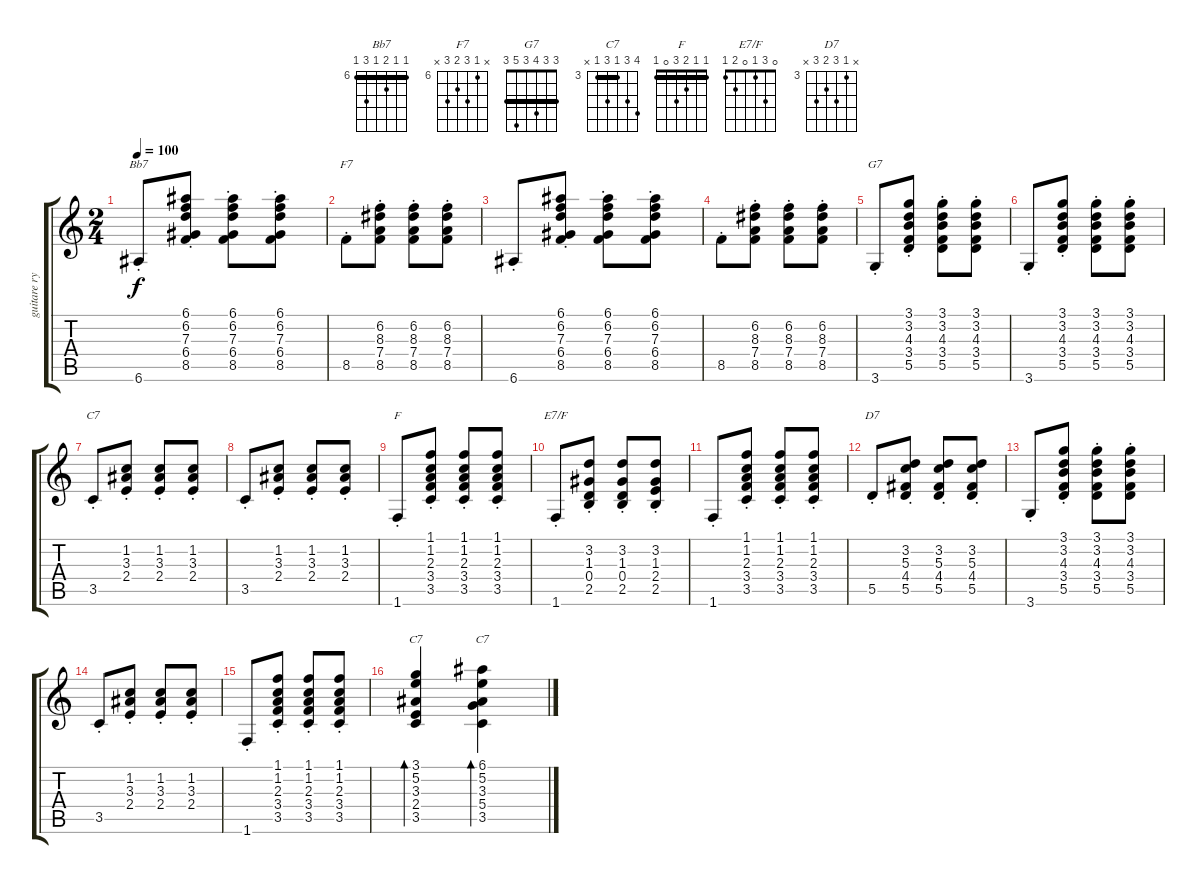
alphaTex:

\track ("guitare rythmique" "guitare ry") {instrument acousticguitarsteel}
\staff {score tabs}
\tuning (E4 B3 G3 D3 A2 E2) {hide}
\chord ("Bb7" 6 6 7 6 8 6) {firstfret 6 barre 6}
\chord ("F7" x 6 8 7 8 x) {firstfret 6}
\chord ("G7" 3 3 4 3 5 3) {barre 3}
\chord ("C7" x 1 3 2 3 x)
\chord ("F" 1 1 2 3 0 1) {barre 1}
\chord ("E7/F" 0 3 1 0 2 1)
\chord ("D7" x 3 5 4 5 x) {firstfret 3}
\chord ("C7" 3 5 3 2 3 x) {barre 3}
\chord ("C7" 6 5 3 5 3 x) {firstfret 3 barre 3}
\ts (2 4)
\tempo 100
\clef g2
\ks c
6.6{st}.8{ch "Bb7" dy f} (6.1{st} 6.2{st} 7.3{st} 6.4{st} 8.5{st}).8 (6.1{st} 6.2{st} 7.3{st} 6.4{st} 8.5{st}).8 (6.1{st} 6.2{st} 7.3{st} 6.4{st} 8.5{st}).8 |
8.5{st}.8{ch "F7"} (6.2{st} 8.3{st} 7.4{st} 8.5{st}).8 (6.2{st} 8.3{st} 7.4{st} 8.5{st}).8 (6.2{st} 8.3{st} 7.4{st} 8.5{st}).8 |
6.6{st}.8 (6.1{st} 6.2{st} 7.3{st} 6.4{st} 8.5{st}).8 (6.1{st} 6.2{st} 7.3{st} 6.4{st} 8.5{st}).8 (6.1{st} 6.2{st} 7.3{st} 6.4{st} 8.5{st}).8 |
8.5{st}.8 (6.2{st} 8.3{st} 7.4{st} 8.5{st}).8 (6.2{st} 8.3{st} 7.4{st} 8.5{st}).8 (6.2{st} 8.3{st} 7.4{st} 8.5{st}).8 |
3.6{st}.8{ch "G7"} (3.1{st} 3.2{st} 4.3{st} 3.4{st} 5.5{st}).8 (3.1{st} 3.2{st} 4.3{st} 3.4{st} 5.5{st}).8 (3.1{st} 3.2{st} 4.3{st} 3.4{st} 5.5{st}).8 |
3.6{st}.8 (3.1{st} 3.2{st} 4.3{st} 3.4{st} 5.5{st}).8 (3.1{st} 3.2{st} 4.3{st} 3.4{st} 5.5{st}).8 (3.1{st} 3.2{st} 4.3{st} 3.4{st} 5.5{st}).8 |
3.5{st}.8{ch "C7"} (1.2{st} 3.3{st} 2.4{st}).8 (1.2{st} 3.3{st} 2.4{st}).8 (1.2{st} 3.3{st} 2.4{st}).8 |
3.5{st}.8 (1.2{st} 3.3{st} 2.4{st}).8 (1.2{st} 3.3{st} 2.4{st}).8 (1.2{st} 3.3{st} 2.4{st}).8 |
1.6{st}.8{ch "F"} (1.1{st} 1.2{st} 2.3{st} 3.4{st} 3.5{st}).8 (1.1{st} 1.2{st} 2.3{st} 3.4{st} 3.5{st}).8 (1.1{st} 1.2{st} 2.3{st} 3.4{st} 3.5{st}).8 |
1.6{st}.8{ch "E7/F"} (3.2{st} 1.3{st} 0.4{st} 2.5{st}).8 (3.2{st} 1.3{st} 0.4{st} 2.5{st}).8 (3.2{st} 1.3{st} 2.4{st} 2.5{st}).8 |
1.6{st}.8 (1.1{st} 1.2{st} 2.3{st} 3.4{st} 3.5{st}).8 (1.1{st} 1.2{st} 2.3{st} 3.4{st} 3.5{st}).8 (1.1{st} 1.2{st} 2.3{st} 3.4{st} 3.5{st}).8 |
5.5{st}.8{ch "D7"} (3.2{st} 5.3{st} 4.4{st} 5.5{st}).8 (3.2{st} 5.3{st} 4.4{st} 5.5{st}).8 (3.2{st} 5.3{st} 4.4{st} 5.5{st}).8 |
3.6{st}.8 (3.1{st} 3.2{st} 4.3{st} 3.4{st} 5.5{st}).8 (3.1{st} 3.2{st} 4.3{st} 3.4{st} 5.5{st}).8 (3.1{st} 3.2{st} 4.3{st} 3.4{st} 5.5{st}).8 |
3.5{st}.8 (1.2{st} 3.3{st} 2.4{st}).8 (1.2{st} 3.3{st} 2.4{st}).8 (1.2{st} 3.3{st} 2.4{st}).8 |
1.6{st}.8 (1.1{st} 1.2{st} 2.3{st} 3.4{st} 3.5{st}).8 (1.1{st} 1.2{st} 2.3{st} 3.4{st} 3.5{st}).8 (1.1{st} 1.2{st} 2.3{st} 3.4{st} 3.5{st}).8 |
(3.1 5.2 3.3 2.4 3.5).4{bd 480 ch "C7"} (6.1 5.2 3.3 5.4 3.5).4{bd 480 ch "C7"}
